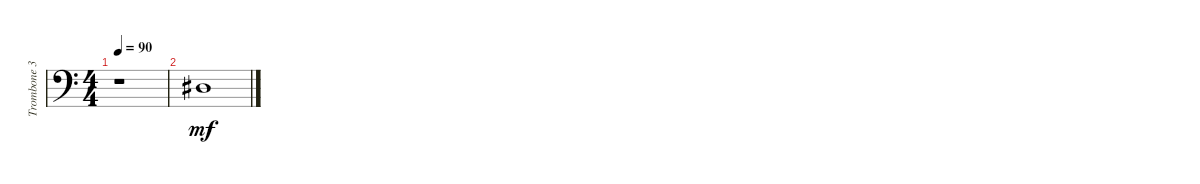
\track ("Trombone 3" "Trombone 3") {instrument trombone}
\staff {score}
\tuning (E4 B3 G3 D3 A2 E2 B1) {hide}
\ts (4 4)
\tempo 90
\clef f4
\ks c
r.1{dy mf} |
1.4.1
